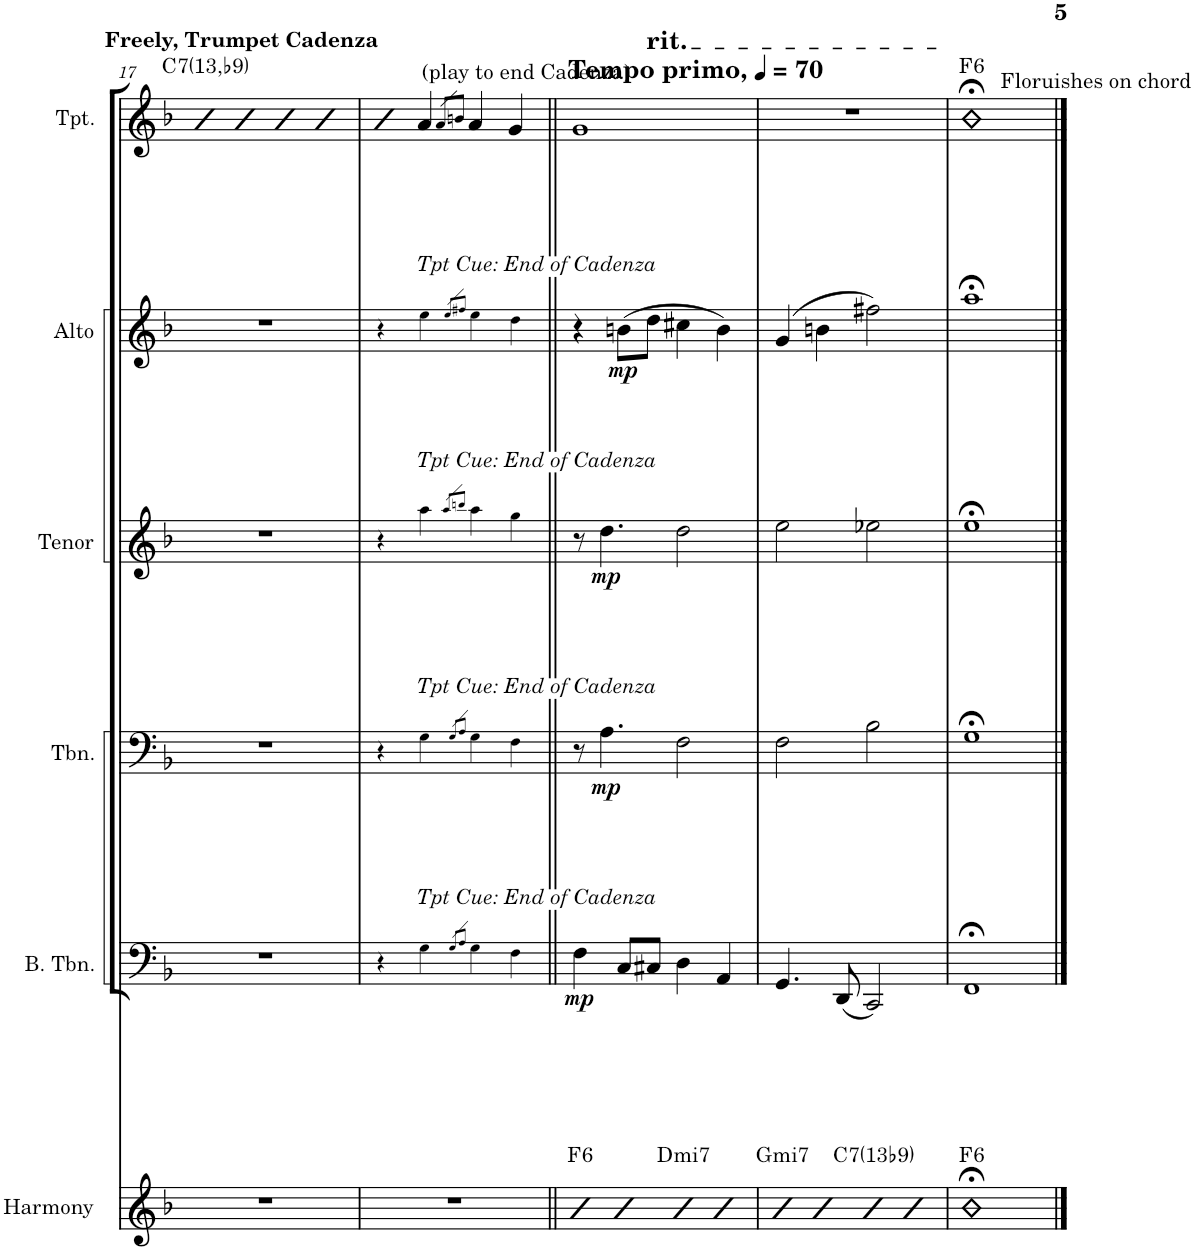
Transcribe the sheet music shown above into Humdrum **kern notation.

**kern	**harte	**kern	**dynam	**kern	**dynam	**kern	**dynam	**kern	**dynam	**kern	**harte
*part6	*part6	*part5	*part5	*part4	*part4	*part3	*part3	*part2	*part2	*part1	*part1
*staff6	*	*staff5	*staff5	*staff4	*staff4	*staff3	*staff3	*staff2	*staff2	*staff1	*
*I"Harmony	*	*I"Bass Trombone	*	*I"Trombone	*	*I"Tenor Sax	*	*I"Alto Sax	*	*I"(Solo) Trumpet	*
*I'Harmony	*	*I'B. Tbn.	*	*I'Tbn.	*	*I'Tenor	*	*I'Alto	*	*I'Tpt.	*
!!LO:PB:g=z
*clefG2	*	*clefF4	*	*clefF4	*	*clefG2	*	*clefG2	*	*clefG2	*
*	*	*	*	*	*	*Trd8c14	*	*Trd5c9	*	*Trd1c2	*
*k[b-]	*	*k[b-]	*	*k[b-]	*	*k[b-]	*	*k[b-]	*	*k[b-]	*
*M4/4	*	*M4/4	*	*M4/4	*	*M4/4	*	*M4/4	*	*M4/4	*
=17	=17	=17	=17	=17	=17	=17	=17	=17	=17	=17	=17
!	!	!	!	!	!	!	!	!	!	!LO:TX:a:B:t=Freely, Trumpet Cadenza	!LO:H:kt=7
1r	.	1r	.	1r	.	1r	.	1r	.	4cc	C:7(b9,13)
.	.	.	.	.	.	.	.	.	.	4cc	.
.	.	.	.	.	.	.	.	.	.	4cc	.
.	.	.	.	.	.	.	.	.	.	4cc	.
=18	=18	=18	=18	=18	=18	=18	=18	=18	=18	=18	=18
1r	.	4r	.	4r	.	4r	.	4r	.	4cc	.
!	!	!	!	!	!	!	!	!	!	!LO:TX:a:t=(play to end Cadenza)	!
!	!	!	!	!	!	!	!	!LO:TX:a:i:t=Tpt Cue&colon; End of Cadenza	!	!	!
!	!	!	!	!	!	!LO:TX:a:i:t=Tpt Cue&colon; End of Cadenza	!	!	!	!	!
!	!	!	!	!LO:TX:a:i:t=Tpt Cue&colon; End of Cadenza	!	!	!	!	!	!	!
!	!	!LO:TX:a:i:t=Tpt Cue&colon; End of Cadenza	!	!	!	!	!	!	!	!	!
.	.	4G\	.	4G\	.	4aa\	.	4ee\	.	4a/	.
.	.	8qG/L	.	8qG/L	.	8qaa/L	.	8qee/L	.	8qa/L	.
.	.	8qA/J	.	8qA/J	.	8qbbn/J	.	8qff#X/J	.	8qbn/J	.
.	.	4G\	.	4G\	.	4aa\	.	4ee\	.	4a/	.
.	.	4F\	.	4F\	.	4gg\	.	4dd\	.	4g/	.
=19||	=19||	=19||	=19||	=19||	=19||	=19||	=19||	=19||	=19||	=19||	=19||
*	*	*	*	*	*	*	*	*	*	*MM70	*
!	!	!	!	!	!	!	!	!	!	!LO:TX:a:B:t=Tempo primo,	!
!	!LO:H:kt=6	!	!LO:DY:b	!	!	!	!	!	!	!	!
*	*	*	*	*	*	*	*	*	*	*^	*
4b-	F:maj6	4F\	mp	8r	.	8r	.	4r	.	1g	4.ryy	.
!	!	!	!	!	!LO:DY:b	!	!LO:DY:b	!	!	!	!	!
.	.	.	.	4.A\	mp	4.dd\	mp	.	.	.	.	.
!	!	!	!	!	!	!	!	!	!LO:DY:b	!	!	!
4b-	.	8C/L	.	.	.	.	.	(8bn\L	mp	.	.	.
!	!	!	!	!	!	!	!	!	!	!	!LO:TX:a:t=rit.	!
.	.	8C#X/J	.	.	.	.	.	8dd\J	.	.	2ryy	.
!	!LO:H:kt=mi7	!	!	!	!	!	!	!	!	!	!	!
4b-	D:min7	4D\	.	2F\	.	2dd\	.	4cc#X\	.	.	.	.
4b-	.	4AA/	.	.	.	.	.	4b\)	.	.	.	.
.	.	.	.	.	.	.	.	.	.	.	8ryy	.
=20	=20	=20	=20	=20	=20	=20	=20	=20	=20	=20	=20	=20
!	!LO:H:kt=mi7	!	!	!	!	!	!	!	!	!	!	!
*	*	*	*	*	*	*	*	*	*	*v	*v	*
4b-	G:min7	4.GG/	.	2F\	.	2ee\	.	(4g/	.	1r	.
4b-	.	.	.	.	.	.	.	4bn\	.	.	.
.	.	(8DD/	.	.	.	.	.	.	.	.	.
!	!LO:H:kt=7	!	!	!	!	!	!	!	!	!	!
4b-	C:7(b9,13)	2CC/)	.	2B-\	.	2ee-X\	.	2ff#X\)	.	.	.
4b-	.	.	.	.	.	.	.	.	.	.	.
=21	=21	=21	=21	=21	=21	=21	=21	=21	=21	=21	=21
!	!LO:H:kt=6	!	!	!	!	!	!	!	!	!LO:TX:a:t=Floruishes on chord	!LO:H:kt=6
1cc;<	F:maj6	1FF;<	.	1G;<	.	1ee;<	.	1aa;<	.	1dd;<	F:maj6
==	==	==	==	==	==	==	==	==	==	==	==
*-	*-	*-	*-	*-	*-	*-	*-	*-	*-	*-	*-
